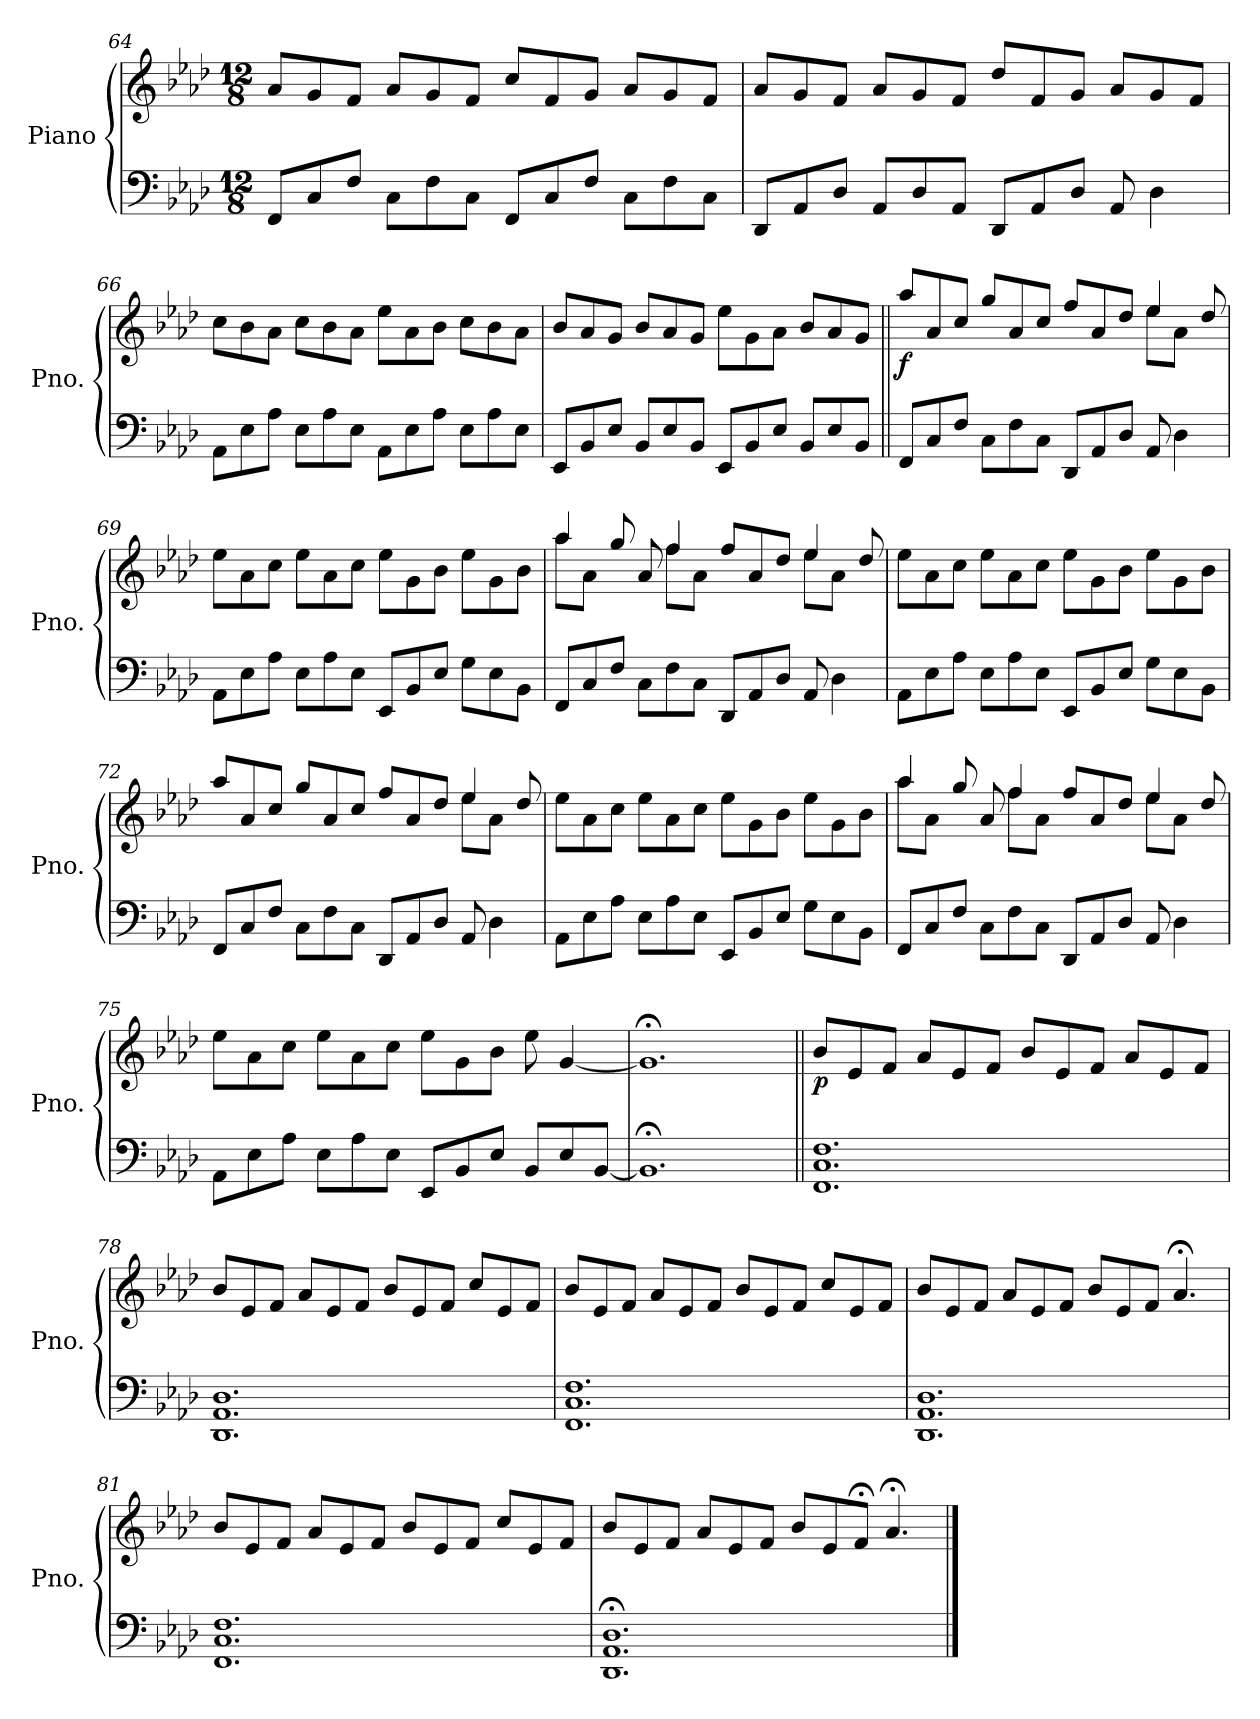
**kern	**kern	**dynam
*part1	*part1	*part1
*staff2	*staff1	*staff1/2
*I"Piano	*	*
*I'Pno.	*	*
*clefF4	*clefG2	*
*k[b-e-a-d-]	*k[b-e-a-d-]	*
*M12/8	*M12/8	*
=64	=64	=64
8FF/L	8a-/L	.
8C/	8g/	.
8F/J	8f/J	.
8C\L	8a-/L	.
8F\	8g/	.
8C\J	8f/J	.
8FF/L	8cc/L	.
8C/	8f/	.
8F/J	8g/J	.
8C\L	8a-/L	.
8F\	8g/	.
8C\J	8f/J	.
=65	=65	=65
8DD-/L	8a-/L	.
8AA-/	8g/	.
8D-/J	8f/J	.
8AA-/L	8a-/L	.
8D-/	8g/	.
8AA-/J	8f/J	.
8DD-/L	8dd-/L	.
8AA-/	8f/	.
8D-/J	8g/J	.
8AA-/	8a-/L	.
4D-\	8g/	.
.	8f/J	.
!!LO:LB:g=z
=66	=66	=66
8AA-\L	8cc\L	.
8E-\	8b-\	.
8A-\J	8a-\J	.
8E-\L	8cc\L	.
8A-\	8b-\	.
8E-\J	8a-\J	.
8AA-\L	8ee-\L	.
8E-\	8a-\	.
8A-\J	8b-\J	.
8E-\L	8cc\L	.
8A-\	8b-\	.
8E-\J	8a-\J	.
=67	=67	=67
8EE-/L	8b-/L	.
8BB-/	8a-/	.
8E-/J	8g/J	.
8BB-/L	8b-/L	.
8E-/	8a-/	.
8BB-/J	8g/J	.
8EE-/L	8ee-\L	.
8BB-/	8g\	.
8E-/J	8a-\J	.
8BB-/L	8b-/L	.
8E-/	8a-/	.
8BB-/J	8g/J	.
=68||	=68||	=68||
*	*MM144	*
*	*^	*
!	!	!	!LO:DY:b
8FF/L	8aa-/L	8ryy	f
*	*v	*v	*
8C/	8a-/	.
8F/J	8cc/J	.
8C\L	8gg/L	.
8F\	8a-/	.
8C\J	8cc/J	.
8DD-/L	8ff/L	.
8AA-/	8a-/	.
8D-/J	8dd-/J	.
*	*^	*
8AA-/	4ee-/	8ee-\L	.
4D-\	.	8a-\J	.
.	8dd-/	8ryy	.
*	*v	*v	*
!!LO:LB:g=z
=69	=69	=69
8AA-\L	8ee-\L	.
8E-\	8a-\	.
8A-\J	8cc\J	.
8E-\L	8ee-\L	.
8A-\	8a-\	.
8E-\J	8cc\J	.
8EE-/L	8ee-\L	.
8BB-/	8g\	.
8E-/J	8b-\J	.
8G\L	8ee-\L	.
8E-\	8g\	.
8BB-\J	8b-\J	.
=70	=70	=70
*	*^	*
8FF/L	4aa-/	8aa-\L	.
8C/	.	8a-\J	.
8F/J	8gg/	4ryy	.
8C\L	8a-/	.	.
8F\	4ff/	8ff\L	.
8C\J	.	8a-\J	.
8DD-/L	8ff/L	4.ryy	.
8AA-/	8a-/	.	.
8D-/J	8dd-/J	.	.
8AA-/	4ee-/	8ee-\L	.
4D-\	.	8a-\J	.
.	8dd-/	8ryy	.
*	*v	*v	*
=71	=71	=71
8AA-\L	8ee-\L	.
8E-\	8a-\	.
8A-\J	8cc\J	.
8E-\L	8ee-\L	.
8A-\	8a-\	.
8E-\J	8cc\J	.
8EE-/L	8ee-\L	.
8BB-/	8g\	.
8E-/J	8b-\J	.
8G\L	8ee-\L	.
8E-\	8g\	.
8BB-\J	8b-\J	.
!!LO:LB:g=z
=72	=72	=72
*	*^	*
8FF/L	8aa-/L	8ryy	.
*	*v	*v	*
8C/	8a-/	.
8F/J	8cc/J	.
8C\L	8gg/L	.
8F\	8a-/	.
8C\J	8cc/J	.
8DD-/L	8ff/L	.
8AA-/	8a-/	.
8D-/J	8dd-/J	.
*	*^	*
8AA-/	4ee-/	8ee-\L	.
4D-\	.	8a-\J	.
.	8dd-/	8ryy	.
*	*v	*v	*
=73	=73	=73
8AA-\L	8ee-\L	.
8E-\	8a-\	.
8A-\J	8cc\J	.
8E-\L	8ee-\L	.
8A-\	8a-\	.
8E-\J	8cc\J	.
8EE-/L	8ee-\L	.
8BB-/	8g\	.
8E-/J	8b-\J	.
8G\L	8ee-\L	.
8E-\	8g\	.
8BB-\J	8b-\J	.
=74	=74	=74
*	*^	*
8FF/L	4aa-/	8aa-\L	.
8C/	.	8a-\J	.
8F/J	8gg/	4ryy	.
8C\L	8a-/	.	.
8F\	4ff/	8ff\L	.
8C\J	.	8a-\J	.
8DD-/L	8ff/L	4.ryy	.
8AA-/	8a-/	.	.
8D-/J	8dd-/J	.	.
8AA-/	4ee-/	8ee-\L	.
4D-\	.	8a-\J	.
.	8dd-/	8ryy	.
*	*v	*v	*
!!LO:PB:g=z
=75	=75	=75
8AA-\L	8ee-\L	.
8E-\	8a-\	.
8A-\J	8cc\J	.
8E-\L	8ee-\L	.
8A-\	8a-\	.
8E-\J	8cc\J	.
8EE-/L	8ee-\L	.
8BB-/	8g\	.
8E-/J	8b-\J	.
8BB-/L	8ee-\	.
8E-/	[4g/	.
[8BB-/J	.	.
=76	=76	=76
1.BB-;<]	1.g;<]	.
=77||	=77||	=77||
*	*MM132	*
!	!	!LO:DY:b
1.FF 1.C 1.F	8b-/L	p
.	8e-/	.
.	8f/J	.
.	8a-/L	.
.	8e-/	.
.	8f/J	.
.	8b-/L	.
.	8e-/	.
.	8f/J	.
.	8a-/L	.
.	8e-/	.
.	8f/J	.
=78	=78	=78
1.DD- 1.AA- 1.D-	8b-/L	.
.	8e-/	.
.	8f/J	.
.	8a-/L	.
.	8e-/	.
.	8f/J	.
.	8b-/L	.
.	8e-/	.
.	8f/J	.
.	8cc/L	.
.	8e-/	.
.	8f/J	.
!!LO:LB:g=z
=79	=79	=79
1.FF 1.C 1.F	8b-/L	.
.	8e-/	.
.	8f/J	.
.	8a-/L	.
.	8e-/	.
.	8f/J	.
.	8b-/L	.
.	8e-/	.
.	8f/J	.
.	8cc/L	.
.	8e-/	.
.	8f/J	.
=80	=80	=80
1.DD- 1.AA- 1.D-	8b-/L	.
.	8e-/	.
.	8f/J	.
.	8a-/L	.
.	8e-/	.
.	8f/J	.
.	8b-/L	.
.	8e-/	.
.	8f/J	.
.	4.a-;</	.
=81	=81	=81
1.FF 1.C 1.F	8b-/L	.
.	8e-/	.
.	8f/J	.
.	8a-/L	.
.	8e-/	.
.	8f/J	.
.	8b-/L	.
.	8e-/	.
.	8f/J	.
.	8cc/L	.
.	8e-/	.
.	8f/J	.
!!LO:LB:g=z
=82	=82	=82
1.DD-;< 1.AA-;< 1.D-;<	8b-/L	.
.	8e-/	.
.	8f/J	.
.	8a-/L	.
.	8e-/	.
.	8f/J	.
.	8b-/L	.
.	8e-/	.
.	8f;</J	.
.	4.a-;</	.
==	==	==
*-	*-	*-
